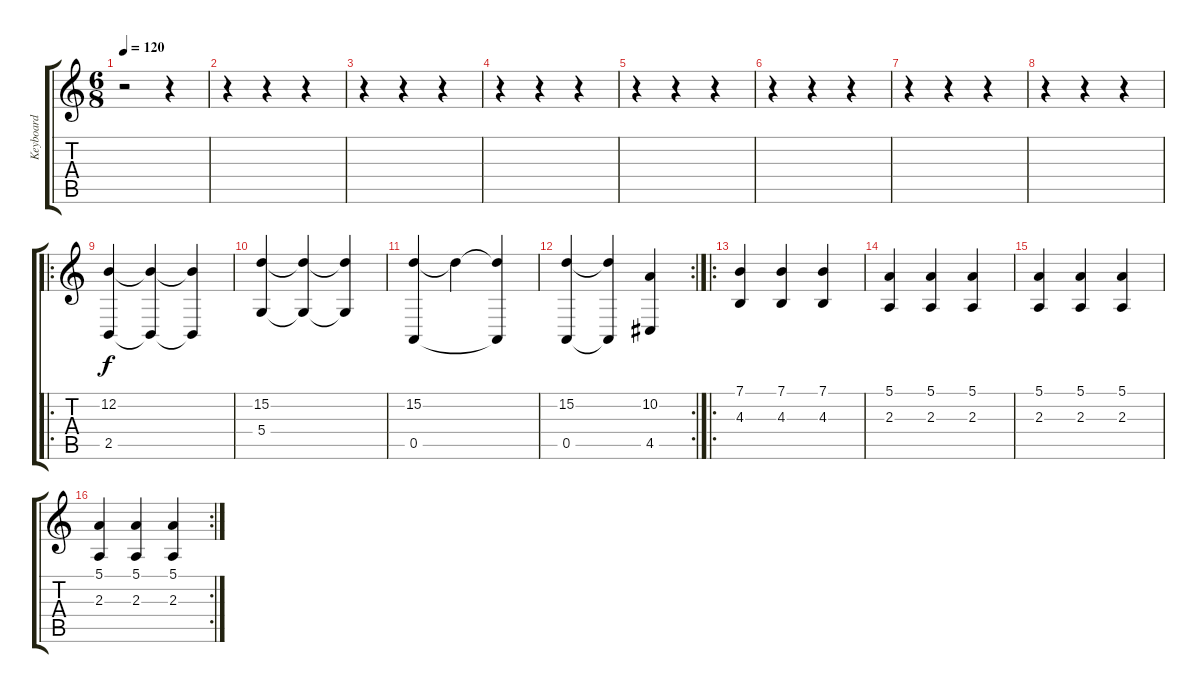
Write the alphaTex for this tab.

\track ("Keyboard" "Keyboard") {instrument stringensemble1}
\staff {score tabs}
\tuning (E4 B3 G3 D3 A2 E2) {hide}
\ts (6 8)
\tempo 120
\clef g2
\ks c
r.2{dy f instrument stringensemble1} r.4 |
r.4 r.4 r.4 |
r.4 r.4 r.4 |
r.4 r.4 r.4 |
r.4 r.4 r.4 |
r.4 r.4 r.4 |
r.4 r.4 r.4 |
r.4 r.4 r.4 |
\ro
(12.2 2.5).4 (12.2{t} 2.5{t}).4 (12.2{t} 2.5{t}).4 |
(15.2 5.4).4 (15.2{t} 5.4{t}).4 (15.2{t} 5.4{t}).4 |
(15.2 0.5).4 15.2{t}.4 (15.2{t} 0.5{t}).4 |
\rc 2
(15.2 0.5).4 (15.2{t} 0.5{t}).4 (10.2 4.5).4 |
\ro
(7.1 4.3).4 (7.1 4.3).4 (7.1 4.3).4 |
(5.1 2.3).4 (5.1 2.3).4 (5.1 2.3).4 |
(5.1 2.3).4 (5.1 2.3).4 (5.1 2.3).4 |
\rc 2
(5.1 2.3).4 (5.1 2.3).4 (5.1 2.3).4
